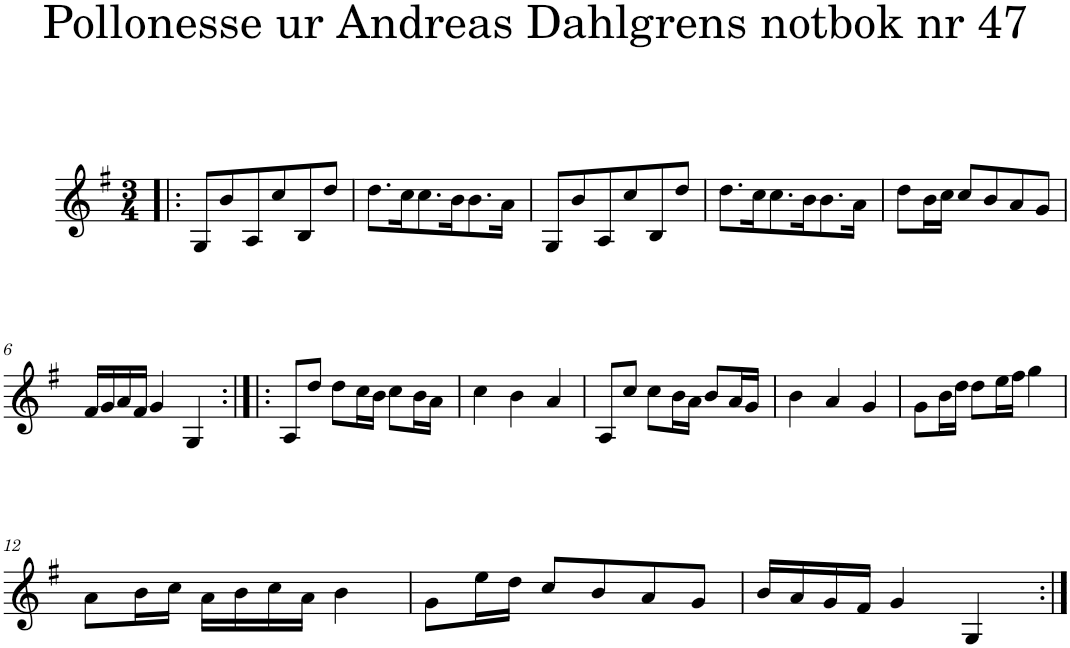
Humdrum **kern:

**kern
*part1
*staff1
*I"Piano
*I'Pno
*clefG2
*k[f#]
*G:
*M3/4
=1!|:
8G/L
8b/
8A/
8cc/
8B/
8dd/J
=2
8.dd\L
16cc\K
8.cc\
16b\K
8.b\
16a\Jk
=3
8G/L
8b/
8A/
8cc/
8B/
8dd/J
=4
8.dd\L
16cc\K
8.cc\
16b\K
8.b\
16a\Jk
=5
8dd\L
16b\L
16cc\JJ
8cc/L
8b/
8a/
8g/J
!!LO:LB:g=z
=6
16f#/LL
16g/
16a/
16f#/JJ
4g/
4G/
=7:|!|:
8A/L
8dd/J
8dd\L
16cc\L
16b\JJ
8cc\L
16b\L
16a\JJ
=8
4cc\
4b\
4a/
=9
8A/L
8cc/J
8cc\L
16b\L
16a\JJ
8b/L
16a/L
16g/JJ
=10
4b\
4a/
4g/
=11
8g\L
16b\L
16dd\JJ
8dd\L
16ee\L
16ff#\JJ
4gg\
!!LO:LB:g=z
=12
8a\L
16b\L
16cc\JJ
16a\LL
16b\
16cc\
16a\JJ
4b\
=13
8g\L
16ee\L
16dd\JJ
8cc/L
8b/
8a/
8g/J
=14
16b/LL
16a/
16g/
16f#/JJ
4g/
4G/
=:|!
*-
